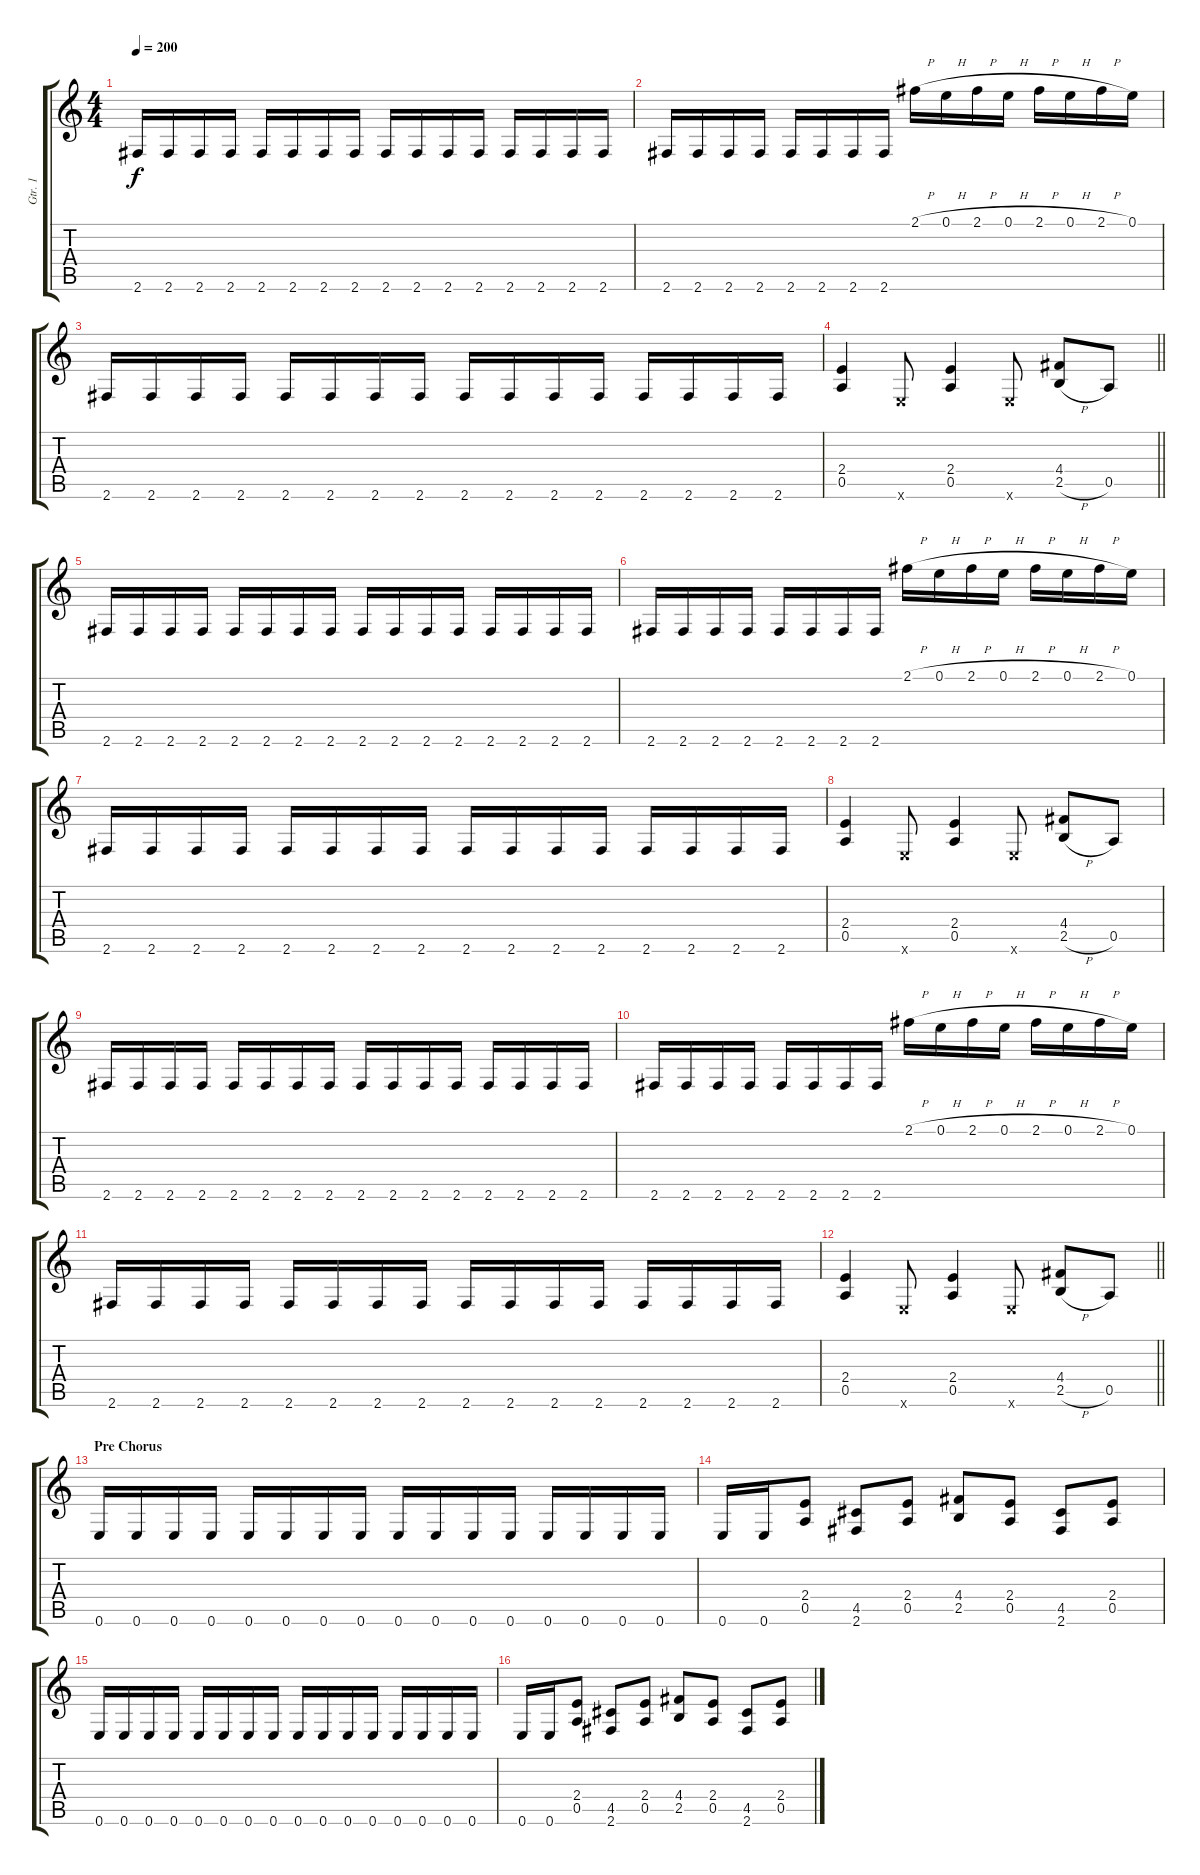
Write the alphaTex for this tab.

\track ("Gtr. 1" "Gtr. 1") {instrument overdrivenguitar}
\staff {score tabs}
\tuning (E4 B3 G3 D3 A2 E2) {hide}
\ts (4 4)
\tempo 200
\clef g2
\ks c
2.6.16{dy f} 2.6.16 2.6.16 2.6.16 2.6.16 2.6.16 2.6.16 2.6.16 2.6.16 2.6.16 2.6.16 2.6.16 2.6.16 2.6.16 2.6.16 2.6.16 |
2.6.16 2.6.16 2.6.16 2.6.16 2.6.16 2.6.16 2.6.16 2.6.16 2.1{h}.16 0.1{h}.16 2.1{h}.16 0.1{h}.16 2.1{h}.16 0.1{h}.16 2.1{h}.16 0.1.16 |
2.6.16 2.6.16 2.6.16 2.6.16 2.6.16 2.6.16 2.6.16 2.6.16 2.6.16 2.6.16 2.6.16 2.6.16 2.6.16 2.6.16 2.6.16 2.6.16 |
\barLineRight lightlight
(2.4 0.5).4 0.6{x}.8 (2.4 0.5).4 0.6{x}.8 (4.4 2.5{h}).8 0.5.8 |
2.6.16 2.6.16 2.6.16 2.6.16 2.6.16 2.6.16 2.6.16 2.6.16 2.6.16 2.6.16 2.6.16 2.6.16 2.6.16 2.6.16 2.6.16 2.6.16 |
2.6.16 2.6.16 2.6.16 2.6.16 2.6.16 2.6.16 2.6.16 2.6.16 2.1{h}.16 0.1{h}.16 2.1{h}.16 0.1{h}.16 2.1{h}.16 0.1{h}.16 2.1{h}.16 0.1.16 |
2.6.16 2.6.16 2.6.16 2.6.16 2.6.16 2.6.16 2.6.16 2.6.16 2.6.16 2.6.16 2.6.16 2.6.16 2.6.16 2.6.16 2.6.16 2.6.16 |
(2.4 0.5).4 0.6{x}.8 (2.4 0.5).4 0.6{x}.8 (4.4 2.5{h}).8 0.5.8 |
2.6.16 2.6.16 2.6.16 2.6.16 2.6.16 2.6.16 2.6.16 2.6.16 2.6.16 2.6.16 2.6.16 2.6.16 2.6.16 2.6.16 2.6.16 2.6.16 |
2.6.16 2.6.16 2.6.16 2.6.16 2.6.16 2.6.16 2.6.16 2.6.16 2.1{h}.16 0.1{h}.16 2.1{h}.16 0.1{h}.16 2.1{h}.16 0.1{h}.16 2.1{h}.16 0.1.16 |
2.6.16 2.6.16 2.6.16 2.6.16 2.6.16 2.6.16 2.6.16 2.6.16 2.6.16 2.6.16 2.6.16 2.6.16 2.6.16 2.6.16 2.6.16 2.6.16 |
\barLineRight lightlight
(2.4 0.5).4 0.6{x}.8 (2.4 0.5).4 0.6{x}.8 (4.4 2.5{h}).8 0.5.8 |
\section ("" "Pre Chorus")
0.6.16 0.6.16 0.6.16 0.6.16 0.6.16 0.6.16 0.6.16 0.6.16 0.6.16 0.6.16 0.6.16 0.6.16 0.6.16 0.6.16 0.6.16 0.6.16 |
0.6.16 0.6.16 (2.4 0.5).8 (4.5 2.6).8 (2.4 0.5).8 (4.4 2.5).8 (2.4 0.5).8 (4.5 2.6).8 (2.4 0.5).8 |
0.6.16 0.6.16 0.6.16 0.6.16 0.6.16 0.6.16 0.6.16 0.6.16 0.6.16 0.6.16 0.6.16 0.6.16 0.6.16 0.6.16 0.6.16 0.6.16 |
0.6.16 0.6.16 (2.4 0.5).8 (4.5 2.6).8 (2.4 0.5).8 (4.4 2.5).8 (2.4 0.5).8 (4.5 2.6).8 (2.4 0.5).8
